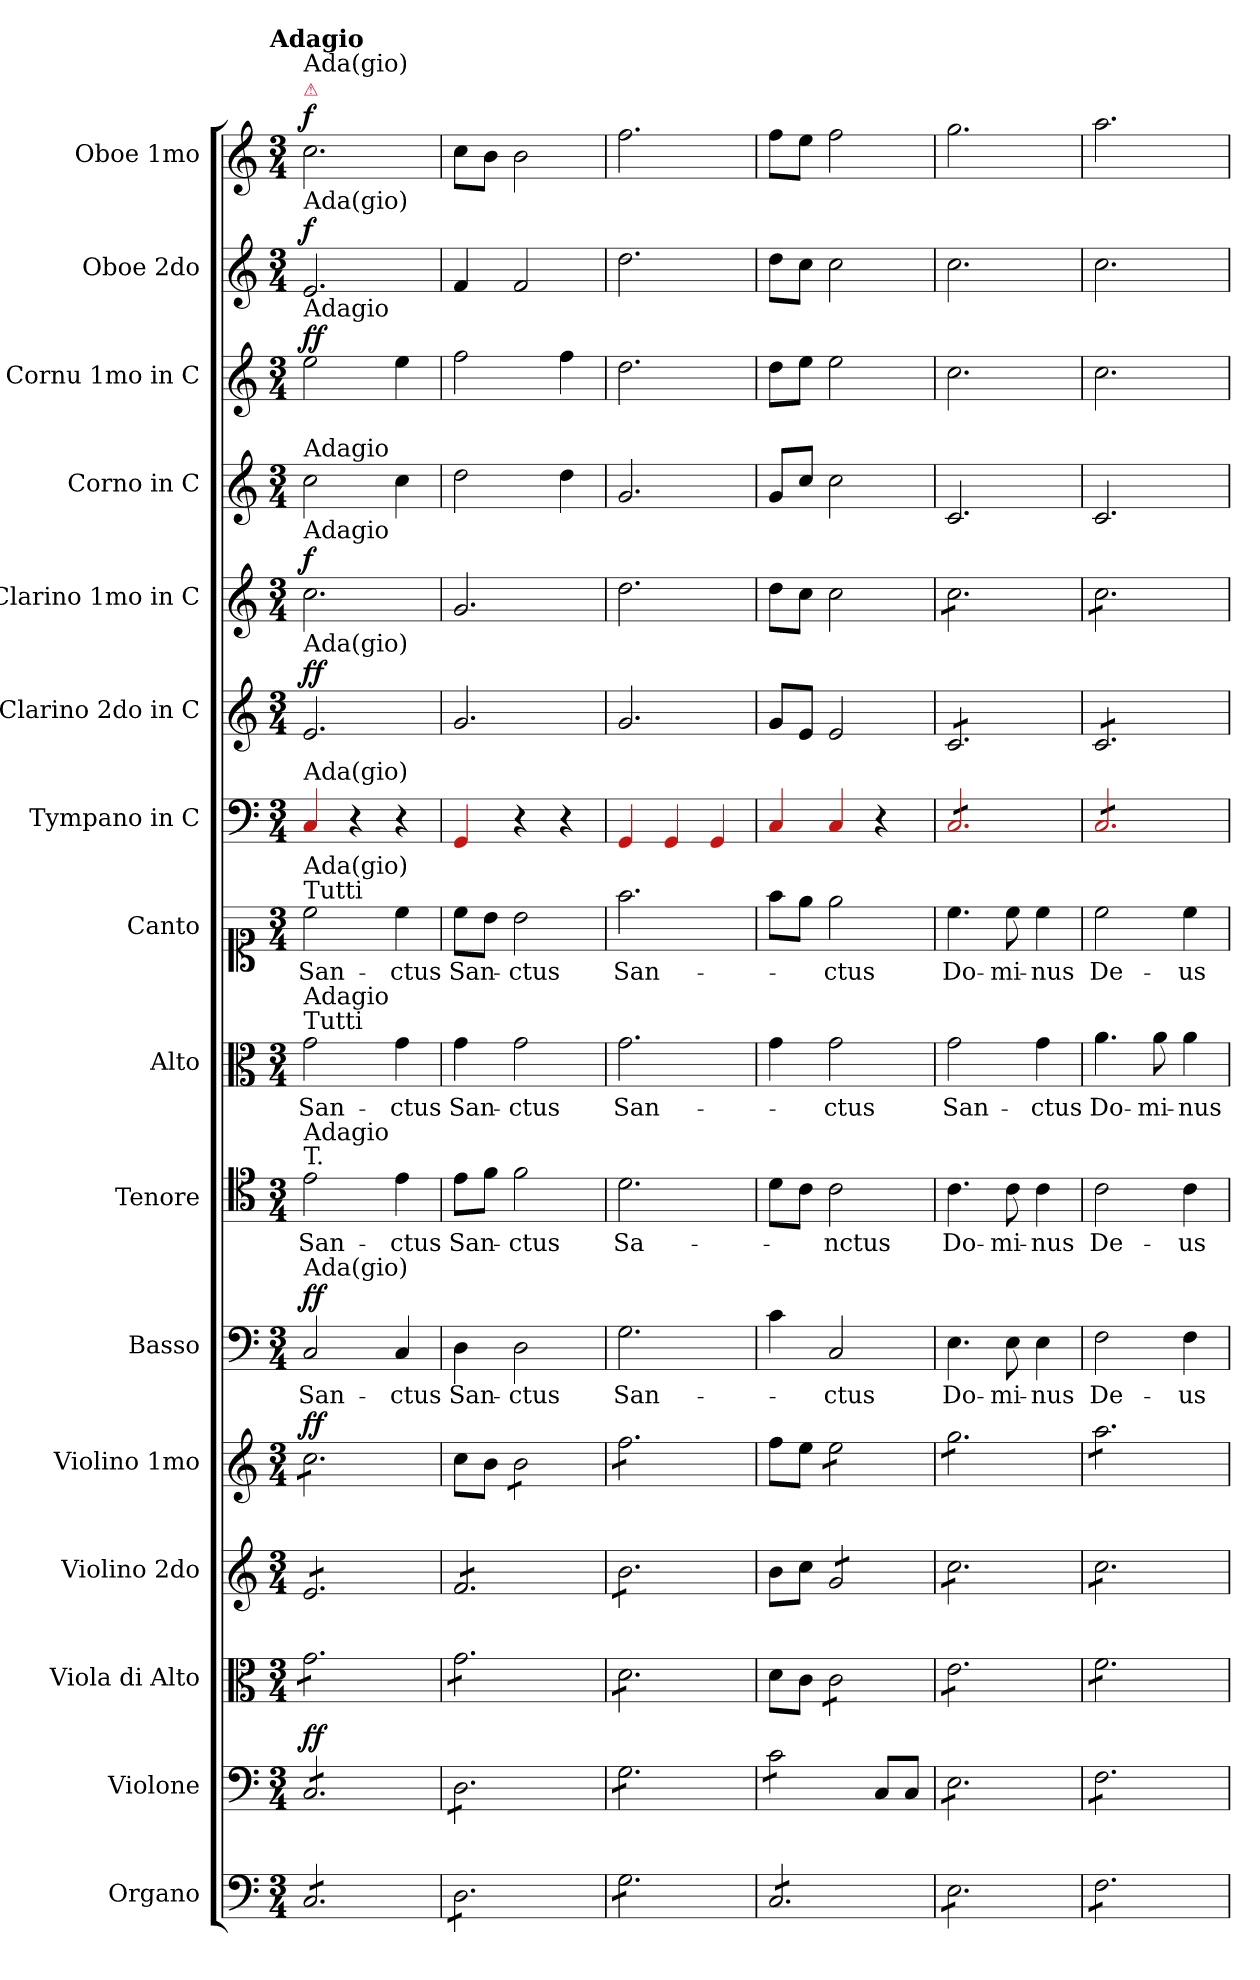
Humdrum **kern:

**kern	**kern	**dynam	**kern	**kern	**kern	**dynam	**kern	**text	**dynam	**kern	**text	**kern	**text	**kern	**text	**kern	**kern	**dynam	**kern	**dynam	**kern	**kern	**dynam	**kern	**dynam	**kern	**dynam
*part16	*part15	*part15	*part14	*part13	*part12	*part12	*part11	*part11	*part11	*part10	*part10	*part9	*part9	*part8	*part8	*part7	*part6	*part6	*part5	*part5	*part4	*part3	*part3	*part2	*part2	*part1	*part1
*staff16	*staff15	*staff15	*staff14	*staff13	*staff12	*staff12	*staff11	*staff11	*staff11	*staff10	*staff10	*staff9	*staff9	*staff8	*staff8	*staff7	*staff6	*staff6	*staff5	*staff5	*staff4	*staff3	*staff3	*staff2	*staff2	*staff1	*staff1
*I"Organo	*I"Violone	*	*I"Viola di Alto	*I"Violino 2do	*I"Violino 1mo	*	*I"Basso	*	*	*I"Tenore	*	*I"Alto	*	*I"Canto	*	*I"Tympano in C	*I"Clarino 2do in C	*	*I"Clarino 1mo in C	*	*I"Corno in C	*I"Cornu 1mo in C	*	*I"Oboe 2do	*	*I"Oboe 1mo	*
*I'org	*I'vlne	*	*	*	*I'vl I	*	*I'B	*	*	*I'T	*	*I'A	*	*	*	*	*	*	*I'clno I	*	*	*	*	*	*	*	*
*clefF4	*clefF4	*	*clefC3	*clefG2	*clefG2	*	*clefF4	*	*	*clefC4	*	*clefC3	*	*clefC1	*	*clefF4	*clefG2	*	*clefG2	*	*clefG2	*clefG2	*	*clefG2	*	*clefG2	*
*k[]	*k[]	*	*k[]	*k[]	*k[]	*	*k[]	*	*	*k[]	*	*k[]	*	*k[]	*	*k[]	*k[]	*	*k[]	*	*k[]	*k[]	*	*k[]	*	*k[]	*
*C:	*C:	*	*C:	*C:	*C:	*	*C:	*	*	*C:	*	*C:	*	*C:	*	*C:	*C:	*	*C:	*	*C:	*C:	*	*C:	*	*C:	*
!!LO:TX:omd:t=Adagio
*M3/4	*M3/4	*	*M3/4	*M3/4	*M3/4	*	*M3/4	*	*	*M3/4	*	*M3/4	*	*M3/4	*	*M3/4	*M3/4	*	*M3/4	*	*M3/4	*M3/4	*	*M3/4	*	*M3/4	*
*MM56	*MM56	*	*MM56	*MM56	*MM56	*	*MM56	*	*	*MM56	*	*MM56	*	*MM56	*	*MM56	*MM56	*	*MM56	*	*MM56	*MM56	*	*MM56	*	*MM56	*
=1	=1	=1	=1	=1	=1	=1	=1	=1	=1	=1	=1	=1	=1	=1	=1	=1	=1	=1	=1	=1	=1	=1	=1	=1	=1	=1	=1
!	!	!	!	!	!	!	!	!	!	!	!	!	!	!	!	!	!	!	!	!	!	!	!	!	!	!LO:TX:a:color=crimson:t=⚠	!
!	!	!	!	!	!	!	!	!	!	!	!	!	!	!	!	!	!	!	!	!	!	!	!	!	!	!LO:TX:a:t=Ada(gio)	!
!	!	!	!	!	!	!	!	!	!	!	!	!	!	!	!	!	!	!	!	!	!	!	!	!LO:TX:a:t=Ada(gio)	!	!	!
!	!	!	!	!	!	!	!	!	!	!	!	!	!	!	!	!	!	!	!	!	!	!LO:TX:a:t=Adagio	!	!	!	!	!
!	!	!	!	!	!	!	!	!	!	!	!	!	!	!	!	!	!	!	!	!	!LO:TX:a:t=Adagio	!	!	!	!	!	!
!	!	!	!	!	!	!	!	!	!	!	!	!	!	!	!	!	!	!	!LO:TX:a:t=Adagio	!	!	!	!	!	!	!	!
!	!	!	!	!	!	!	!	!	!	!	!	!	!	!	!	!	!LO:TX:a:t=Ada(gio)	!	!	!	!	!	!	!	!	!	!
!	!	!	!	!	!	!	!	!	!	!	!	!	!	!	!	!LO:TX:a:t=Ada(gio)	!	!	!	!	!	!	!	!	!	!	!
!	!	!	!	!	!	!	!	!	!	!	!	!	!	!LO:TX:a:t=Tutti	!	!	!	!	!	!	!	!	!	!	!	!	!
!	!	!	!	!	!	!	!	!	!	!	!	!	!	!LO:TX:a:t=Ada(gio)	!	!	!	!	!	!	!	!	!	!	!	!	!
!	!	!	!	!	!	!	!	!	!	!	!	!LO:TX:a:t=Tutti	!	!	!	!	!	!	!	!	!	!	!	!	!	!	!
!	!	!	!	!	!	!	!	!	!	!	!	!LO:TX:a:t=Adagio	!	!	!	!	!	!	!	!	!	!	!	!	!	!	!
!	!	!	!	!	!	!	!	!	!	!LO:TX:a:t=T.	!	!	!	!	!	!	!	!	!	!	!	!	!	!	!	!	!
!	!	!	!	!	!	!	!	!	!	!LO:TX:a:t=Adagio	!	!	!	!	!	!	!	!	!	!	!	!	!	!	!	!	!
!	!	!	!	!	!	!	!LO:TX:a:t=Ada(gio)	!	!	!	!	!	!	!	!	!	!	!	!	!	!	!	!	!	!	!	!
!	!	!	!	!	!LO:TX:a:t=Adagio	!	!	!	!	!	!	!	!	!	!	!	!	!	!	!	!	!	!	!	!	!	!
!	!	!	!	!LO:TX:a:t=T.	!	!	!	!	!	!	!	!	!	!	!	!	!	!	!	!	!	!	!	!	!	!	!
!	!	!	!	!LO:TX:a:t=Ad(agio)	!	!	!	!	!	!	!	!	!	!	!	!	!	!	!	!	!	!	!	!	!	!	!
!	!	!	!LO:TX:a:t=Tutti	!	!	!	!	!	!	!	!	!	!	!	!	!	!	!	!	!	!	!	!	!	!	!	!
!	!	!	!LO:TX:a:t=Ada(gio)	!	!	!	!	!	!	!	!	!	!	!	!	!	!	!	!	!	!	!	!	!	!	!	!
!	!LO:TX:a:t=Ada(gio)	!	!	!	!	!	!	!	!	!	!	!	!	!	!	!	!	!	!	!	!	!	!	!	!	!	!
!LO:TX:a:t=Adagio	!	!	!	!	!	!	!	!	!	!	!	!	!	!	!	!	!	!	!	!	!	!	!	!	!	!	!
!LO:TX:a:t=Tutti	!	!	!	!	!	!	!	!	!	!	!	!	!	!	!	!	!	!	!	!	!	!	!	!	!	!	!
!	!	!LO:DY:a	!	!	!	!LO:DY:a	!	!	!LO:DY:a	!	!	!	!	!	!	!	!	!LO:DY:a	!	!LO:DY:a	!	!	!LO:DY:a	!	!LO:DY:a	!	!LO:DY:a
*tremolo	*	*	*	*	*	*	*	*	*	*	*	*	*	*	*	*	*	*	*	*	*	*	*	*	*	*	*
*	*tremolo	*	*	*	*	*	*	*	*	*	*	*	*	*	*	*	*	*	*	*	*	*	*	*	*	*	*
*	*	*	*tremolo	*	*	*	*	*	*	*	*	*	*	*	*	*	*	*	*	*	*	*	*	*	*	*	*
*	*	*	*	*tremolo	*	*	*	*	*	*	*	*	*	*	*	*	*	*	*	*	*	*	*	*	*	*	*
*	*	*	*	*	*tremolo	*	*	*	*	*	*	*	*	*	*	*	*	*	*	*	*	*	*	*	*	*	*
8C/L	8C/L	ff	8g\L	8e/L	8cc\L	ff	2C/	San-	ff	2e\	San-	2g\	San-	2cc\	San-	4Ra/	2.e/	ff	2.cc\	f	2cc\	2ee\	ff.	2.e/	f	2.cc\	f
8C/	8C/	.	8g\	8e/	8cc\	.	.	.	.	.	.	.	.	.	.	.	.	.	.	.	.	.	.	.	.	.	.
8C/	8C/	.	8g\	8e/	8cc\	.	.	.	.	.	.	.	.	.	.	4r	.	.	.	.	.	.	.	.	.	.	.
8C/	8C/	.	8g\	8e/	8cc\	.	.	.	.	.	.	.	.	.	.	.	.	.	.	.	.	.	.	.	.	.	.
8C/	8C/	.	8g\	8e/	8cc\	.	4C/	-ctus	.	4e\	-ctus	4g\	-ctus	4cc\	-ctus	4r	.	.	.	.	4cc\	4ee\	.	.	.	.	.
8C/J	8C/J	.	8g\J	8e/J	8cc\J	.	.	.	.	.	.	.	.	.	.	.	.	.	.	.	.	.	.	.	.	.	.
*	*	*	*	*	*Xtremolo	*	*	*	*	*	*	*	*	*	*	*	*	*	*	*	*	*	*	*	*	*	*
=2	=2	=2	=2	=2	=2	=2	=2	=2	=2	=2	=2	=2	=2	=2	=2	=2	=2	=2	=2	=2	=2	=2	=2	=2	=2	=2	=2
!	!	!	!	!	!	!	!	!LO:LY:i	!	!	!LO:LY:i	!	!LO:LY:i	!	!LO:LY:i	!	!	!	!	!	!	!	!	!	!	!	!
8D\L	8D\L	.	8g\L	8f/L	8cc\L	.	4D\	San-	.	8e\L	San-	4g\	San-	8cc\L	San-	4Re/	2.g/	.	2.g/	.	2dd\	2ff\	.	4f/	.	8cc\L	.
8D\	8D\	.	8g\	8f/	8b\J	.	.	.	.	8f\J	.	.	.	8b\J	.	.	.	.	.	.	.	.	.	.	.	8b\J	.
!	!	!	!	!	!	!	!	!LO:LY:i	!	!	!LO:LY:i	!	!LO:LY:i	!	!LO:LY:i	!	!	!	!	!	!	!	!	!	!	!	!
*	*	*	*	*	*tremolo	*	*	*	*	*	*	*	*	*	*	*	*	*	*	*	*	*	*	*	*	*	*
8D\	8D\	.	8g\	8f/	8b\L	.	2D\	-ctus	.	2f\	-ctus	2g\	-ctus	2b\	-ctus	4r	.	.	.	.	.	.	.	2f/	.	2b\	.
8D\	8D\	.	8g\	8f/	8b\	.	.	.	.	.	.	.	.	.	.	.	.	.	.	.	.	.	.	.	.	.	.
8D\	8D\	.	8g\	8f/	8b\	.	.	.	.	.	.	.	.	.	.	4r	.	.	.	.	4dd\	4ff\	.	.	.	.	.
8D\J	8D\J	.	8g\J	8f/J	8b\J	.	.	.	.	.	.	.	.	.	.	.	.	.	.	.	.	.	.	.	.	.	.
=3	=3	=3	=3	=3	=3	=3	=3	=3	=3	=3	=3	=3	=3	=3	=3	=3	=3	=3	=3	=3	=3	=3	=3	=3	=3	=3	=3
8G\L	8G\L	.	8d\L	8b\L	8ff\L	.	2.G\	San-	.	2.d\	Sa-	2.g\	San-	2.ff\	San-	4Re/	2.g/	.	2.dd\	.	2.g/	2.dd\	.	2.dd\	.	2.ff\	.
8G\	8G\	.	8d\	8b\	8ff\	.	.	.	.	.	.	.	.	.	.	.	.	.	.	.	.	.	.	.	.	.	.
8G\	8G\	.	8d\	8b\	8ff\	.	.	.	.	.	.	.	.	.	.	4Re/	.	.	.	.	.	.	.	.	.	.	.
8G\	8G\	.	8d\	8b\	8ff\	.	.	.	.	.	.	.	.	.	.	.	.	.	.	.	.	.	.	.	.	.	.
8G\	8G\	.	8d\	8b\	8ff\	.	.	.	.	.	.	.	.	.	.	4Re/	.	.	.	.	.	.	.	.	.	.	.
8G\J	8G\J	.	8d\J	8b\J	8ff\J	.	.	.	.	.	.	.	.	.	.	.	.	.	.	.	.	.	.	.	.	.	.
*	*	*	*	*	*Xtremolo	*	*	*	*	*	*	*	*	*	*	*	*	*	*	*	*	*	*	*	*	*	*
*	*	*	*	*Xtremolo	*	*	*	*	*	*	*	*	*	*	*	*	*	*	*	*	*	*	*	*	*	*	*
*	*	*	*Xtremolo	*	*	*	*	*	*	*	*	*	*	*	*	*	*	*	*	*	*	*	*	*	*	*	*
=4	=4	=4	=4	=4	=4	=4	=4	=4	=4	=4	=4	=4	=4	=4	=4	=4	=4	=4	=4	=4	=4	=4	=4	=4	=4	=4	=4
8C/L	8c\L	.	8d\L	8b\L	8ff\L	.	4c\	.	.	8d\L	.	4g\	.	8ff\L	.	4Ra/	8g/L	.	8dd\L	.	8g/L	8dd\L	.	8dd\L	.	8ff\L	.
8C/	8c\	.	8c\J	8cc\J	8ee\J	.	.	.	.	8c\J	.	.	.	8ee\J	.	.	8e/J	.	8cc\J	.	8cc/J	8ee\J	.	8cc\J	.	8ee\J	.
*	*	*	*tremolo	*	*	*	*	*	*	*	*	*	*	*	*	*	*	*	*	*	*	*	*	*	*	*	*
*	*	*	*	*tremolo	*	*	*	*	*	*	*	*	*	*	*	*	*	*	*	*	*	*	*	*	*	*	*
*	*	*	*	*	*tremolo	*	*	*	*	*	*	*	*	*	*	*	*	*	*	*	*	*	*	*	*	*	*
8C/	8c\	.	8c\L	8g/L	8ee\L	.	2C/	-ctus	.	2c\	-nctus	2g\	-ctus	2ee\	-ctus	4Ra/	2e/	.	2cc\	.	2cc\	2ee\	.	2cc\	.	2ff\	.
8C/	8c\J	.	8c\	8g/	8ee\	.	.	.	.	.	.	.	.	.	.	.	.	.	.	.	.	.	.	.	.	.	.
*	*Xtremolo	*	*	*	*	*	*	*	*	*	*	*	*	*	*	*	*	*	*	*	*	*	*	*	*	*	*
8C/	8C/L	.	8c\	8g/	8ee\	.	.	.	.	.	.	.	.	.	.	4r	.	.	.	.	.	.	.	.	.	.	.
8C/J	8C/J	.	8c\J	8g/J	8ee\J	.	.	.	.	.	.	.	.	.	.	.	.	.	.	.	.	.	.	.	.	.	.
=5	=5	=5	=5	=5	=5	=5	=5	=5	=5	=5	=5	=5	=5	=5	=5	=5	=5	=5	=5	=5	=5	=5	=5	=5	=5	=5	=5
*	*tremolo	*	*	*	*	*	*	*	*	*	*	*	*	*	*	*	*	*	*	*	*	*	*	*	*	*	*
*	*	*	*	*	*	*	*	*	*	*	*	*	*	*	*	*tremolo	*	*	*	*	*	*	*	*	*	*	*
*	*	*	*	*	*	*	*	*	*	*	*	*	*	*	*	*	*tremolo	*	*	*	*	*	*	*	*	*	*
*	*	*	*	*	*	*	*	*	*	*	*	*	*	*	*	*	*	*	*tremolo	*	*	*	*	*	*	*	*
8E\L	8E\L	.	8e\L	8cc\L	8gg\L	.	4.E\	Do-	.	4.c\	Do-	2g\	San-	4.cc\	Do-	8Ra/L	8c/L	.	8cc\L	.	2.c/	2.cc\	.	2.cc\	.	2.gg\	.
8E\	8E\	.	8e\	8cc\	8gg\	.	.	.	.	.	.	.	.	.	.	8Ra/	8c/	.	8cc\	.	.	.	.	.	.	.	.
8E\	8E\	.	8e\	8cc\	8gg\	.	.	.	.	.	.	.	.	.	.	8Ra/	8c/	.	8cc\	.	.	.	.	.	.	.	.
8E\	8E\	.	8e\	8cc\	8gg\	.	8E\	-mi-	.	8c\	-mi-	.	.	8cc\	-mi-	8Ra/	8c/	.	8cc\	.	.	.	.	.	.	.	.
8E\	8E\	.	8e\	8cc\	8gg\	.	4E\	-nus	.	4c\	-nus	4g\	-ctus	4cc\	-nus	8Ra/	8c/	.	8cc\	.	.	.	.	.	.	.	.
8E\J	8E\J	.	8e\J	8cc\J	8gg\J	.	.	.	.	.	.	.	.	.	.	8Ra/J	8c/J	.	8cc\J	.	.	.	.	.	.	.	.
=6	=6	=6	=6	=6	=6	=6	=6	=6	=6	=6	=6	=6	=6	=6	=6	=6	=6	=6	=6	=6	=6	=6	=6	=6	=6	=6	=6
8F\L	8F\L	.	8f\L	8cc\L	8aa\L	.	2F\	De-	.	2c\	De-	4.a\	Do-	2cc\	De-	8Ra/L	8c/L	.	8cc\L	.	2.c/	2.cc\	.	2.cc\	.	2.aa\	.
8F\	8F\	.	8f\	8cc\	8aa\	.	.	.	.	.	.	.	.	.	.	8Ra/	8c/	.	8cc\	.	.	.	.	.	.	.	.
8F\	8F\	.	8f\	8cc\	8aa\	.	.	.	.	.	.	.	.	.	.	8Ra/	8c/	.	8cc\	.	.	.	.	.	.	.	.
8F\	8F\	.	8f\	8cc\	8aa\	.	.	.	.	.	.	8a\	-mi-	.	.	8Ra/	8c/	.	8cc\	.	.	.	.	.	.	.	.
8F\	8F\	.	8f\	8cc\	8aa\	.	4F\	-us	.	4c\	-us	4a\	-nus	4cc\	-us	8Ra/	8c/	.	8cc\	.	.	.	.	.	.	.	.
8F\J	8F\J	.	8f\J	8cc\J	8aa\J	.	.	.	.	.	.	.	.	.	.	8Ra/J	8c/J	.	8cc\J	.	.	.	.	.	.	.	.
*	*	*	*	*	*	*	*	*	*	*	*	*	*	*	*	*	*	*	*Xtremolo	*	*	*	*	*	*	*	*
*	*	*	*	*	*	*	*	*	*	*	*	*	*	*	*	*	*Xtremolo	*	*	*	*	*	*	*	*	*	*
*	*	*	*	*	*	*	*	*	*	*	*	*	*	*	*	*Xtremolo	*	*	*	*	*	*	*	*	*	*	*
*	*	*	*	*	*Xtremolo	*	*	*	*	*	*	*	*	*	*	*	*	*	*	*	*	*	*	*	*	*	*
*	*	*	*	*Xtremolo	*	*	*	*	*	*	*	*	*	*	*	*	*	*	*	*	*	*	*	*	*	*	*
*	*	*	*Xtremolo	*	*	*	*	*	*	*	*	*	*	*	*	*	*	*	*	*	*	*	*	*	*	*	*
*	*Xtremolo	*	*	*	*	*	*	*	*	*	*	*	*	*	*	*	*	*	*	*	*	*	*	*	*	*	*
*Xtremolo	*	*	*	*	*	*	*	*	*	*	*	*	*	*	*	*	*	*	*	*	*	*	*	*	*	*	*
=	=	=	=	=	=	=	=	=	=	=	=	=	=	=	=	=	=	=	=	=	=	=	=	=	=	=	=
*-	*-	*-	*-	*-	*-	*-	*-	*-	*-	*-	*-	*-	*-	*-	*-	*-	*-	*-	*-	*-	*-	*-	*-	*-	*-	*-	*-
